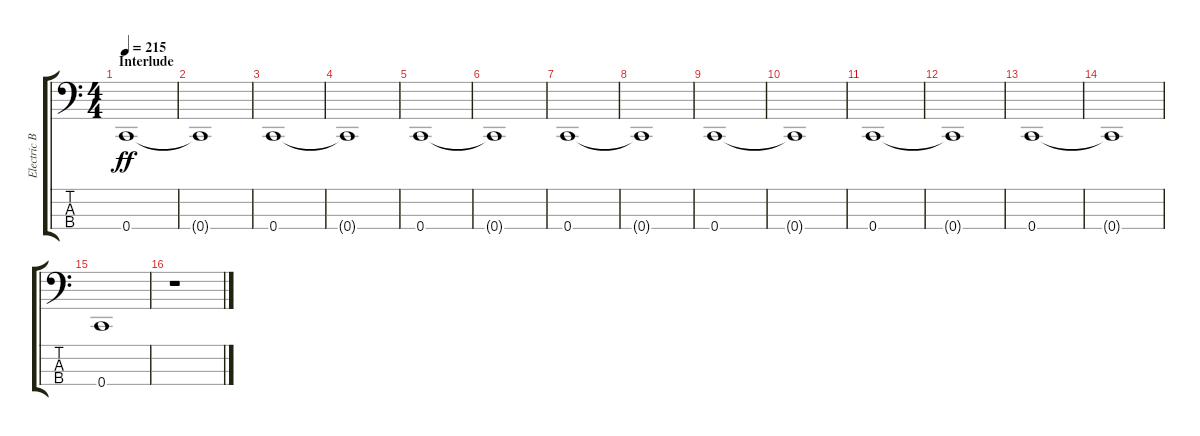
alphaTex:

\track ("Electric Bass" "Electric B") {instrument electricbassfinger}
\staff {score tabs}
\tuning (F2 C2 G1 C1) {hide}
\ts (4 4)
\section ("" "Interlude")
\tempo 215
\clef f4
\ks c
0.4.1{dy ff} |
0.4{t}.1 |
0.4.1 |
0.4{t}.1 |
0.4.1 |
0.4{t}.1 |
0.4.1 |
0.4{t}.1 |
0.4.1 |
0.4{t}.1 |
0.4.1 |
0.4{t}.1 |
0.4.1 |
0.4{t}.1 |
0.4.1 |
r.1
